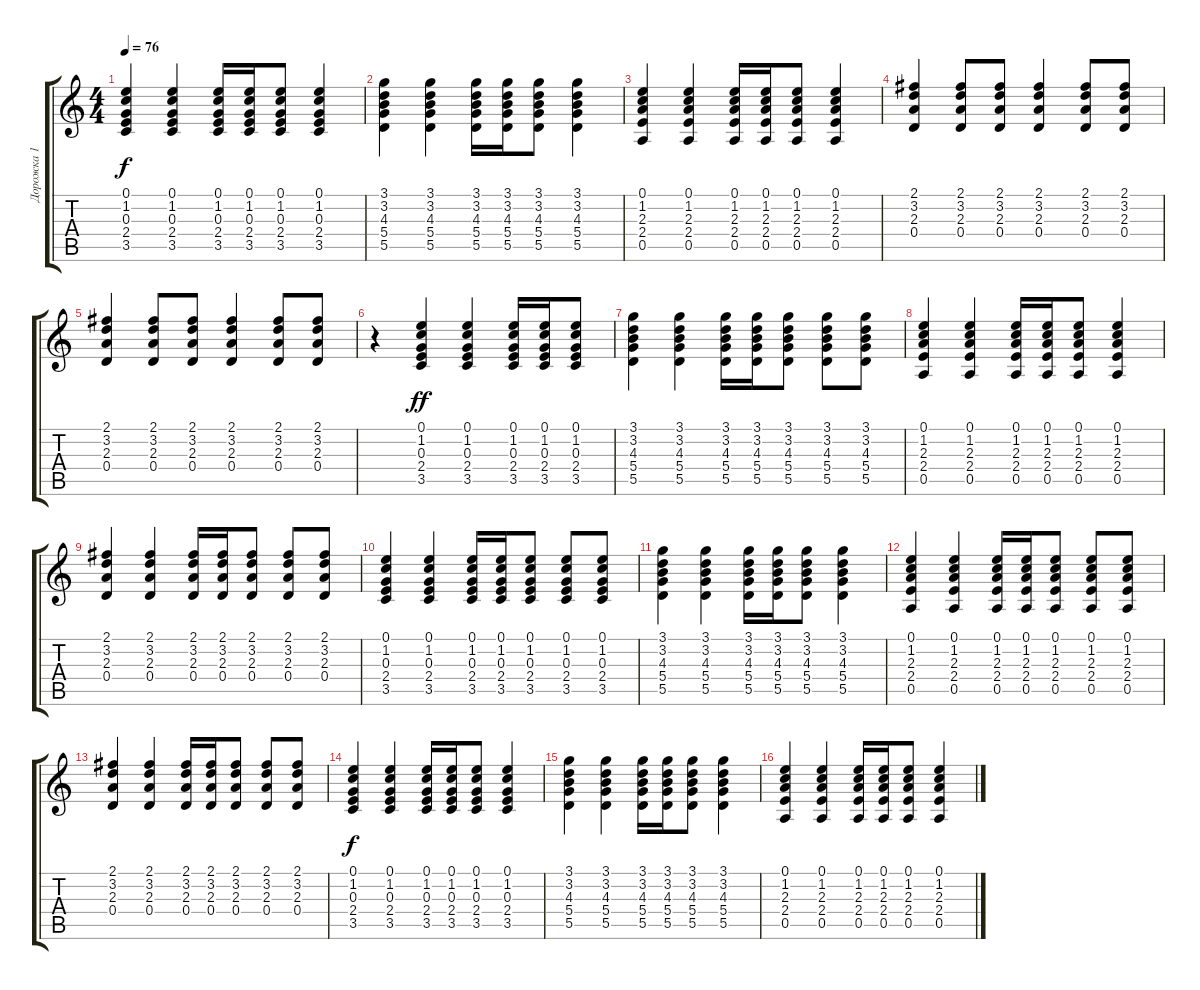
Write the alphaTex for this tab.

\track ("Дорожка 1" "Дорожка 1") {instrument acousticguitarsteel}
\staff {score tabs}
\tuning (E4 B3 G3 D3 A2 E2) {hide}
\ts (4 4)
\tempo 76
\clef g2
\ks c
(0.1 1.2 0.3 2.4 3.5).4{dy f} (0.1 1.2 0.3 2.4 3.5).4 (0.1 1.2 0.3 2.4 3.5).16 (0.1 1.2 0.3 2.4 3.5).16 (0.1 1.2 0.3 2.4 3.5).8 (0.1 1.2 0.3 2.4 3.5).4 |
(3.1 3.2 4.3 5.4 5.5).4 (3.1 3.2 4.3 5.4 5.5).4 (3.1 3.2 4.3 5.4 5.5).16 (3.1 3.2 4.3 5.4 5.5).16 (3.1 3.2 4.3 5.4 5.5).8 (3.1 3.2 4.3 5.4 5.5).4 |
(0.1 1.2 2.3 2.4 0.5).4 (0.1 1.2 2.3 2.4 0.5).4 (0.1 1.2 2.3 2.4 0.5).16 (0.1 1.2 2.3 2.4 0.5).16 (0.1 1.2 2.3 2.4 0.5).8 (0.1 1.2 2.3 2.4 0.5).4 |
(2.1 3.2 2.3 0.4).4 (2.1 3.2 2.3 0.4).8 (2.1 3.2 2.3 0.4).8 (2.1 3.2 2.3 0.4).4 (2.1 3.2 2.3 0.4).8 (2.1 3.2 2.3 0.4).8 |
(2.1 3.2 2.3 0.4).4 (2.1 3.2 2.3 0.4).8 (2.1 3.2 2.3 0.4).8 (2.1 3.2 2.3 0.4).4 (2.1 3.2 2.3 0.4).8 (2.1 3.2 2.3 0.4).8 |
r.4 (0.1 1.2 0.3 2.4 3.5).4{dy ff} (0.1 1.2 0.3 2.4 3.5).4 (0.1 1.2 0.3 2.4 3.5).16 (0.1 1.2 0.3 2.4 3.5).16 (0.1 1.2 0.3 2.4 3.5).8 |
(3.1 3.2 4.3 5.4 5.5).4 (3.1 3.2 4.3 5.4 5.5).4 (3.1 3.2 4.3 5.4 5.5).16 (3.1 3.2 4.3 5.4 5.5).16 (3.1 3.2 4.3 5.4 5.5).8 (3.1 3.2 4.3 5.4 5.5).8 (3.1 3.2 4.3 5.4 5.5).8 |
(0.1 1.2 2.3 2.4 0.5).4 (0.1 1.2 2.3 2.4 0.5).4 (0.1 1.2 2.3 2.4 0.5).16 (0.1 1.2 2.3 2.4 0.5).16 (0.1 1.2 2.3 2.4 0.5).8 (0.1 1.2 2.3 2.4 0.5).4 |
(2.1 3.2 2.3 0.4).4 (2.1 3.2 2.3 0.4).4 (2.1 3.2 2.3 0.4).16 (2.1 3.2 2.3 0.4).16 (2.1 3.2 2.3 0.4).8 (2.1 3.2 2.3 0.4).8 (2.1 3.2 2.3 0.4).8 |
(0.1 1.2 0.3 2.4 3.5).4 (0.1 1.2 0.3 2.4 3.5).4 (0.1 1.2 0.3 2.4 3.5).16 (0.1 1.2 0.3 2.4 3.5).16 (0.1 1.2 0.3 2.4 3.5).8 (0.1 1.2 0.3 2.4 3.5).8 (0.1 1.2 0.3 2.4 3.5).8 |
(3.1 3.2 4.3 5.4 5.5).4 (3.1 3.2 4.3 5.4 5.5).4 (3.1 3.2 4.3 5.4 5.5).16 (3.1 3.2 4.3 5.4 5.5).16 (3.1 3.2 4.3 5.4 5.5).8 (3.1 3.2 4.3 5.4 5.5).4 |
(0.1 1.2 2.3 2.4 0.5).4 (0.1 1.2 2.3 2.4 0.5).4 (0.1 1.2 2.3 2.4 0.5).16 (0.1 1.2 2.3 2.4 0.5).16 (0.1 1.2 2.3 2.4 0.5).8 (0.1 1.2 2.3 2.4 0.5).8 (0.1 1.2 2.3 2.4 0.5).8 |
(2.1 3.2 2.3 0.4).4 (2.1 3.2 2.3 0.4).4 (2.1 3.2 2.3 0.4).16 (2.1 3.2 2.3 0.4).16 (2.1 3.2 2.3 0.4).8 (2.1 3.2 2.3 0.4).8 (2.1 3.2 2.3 0.4).8 |
(0.1 1.2 0.3 2.4 3.5).4{dy f} (0.1 1.2 0.3 2.4 3.5).4 (0.1 1.2 0.3 2.4 3.5).16 (0.1 1.2 0.3 2.4 3.5).16 (0.1 1.2 0.3 2.4 3.5).8 (0.1 1.2 0.3 2.4 3.5).4 |
(3.1 3.2 4.3 5.4 5.5).4 (3.1 3.2 4.3 5.4 5.5).4 (3.1 3.2 4.3 5.4 5.5).16 (3.1 3.2 4.3 5.4 5.5).16 (3.1 3.2 4.3 5.4 5.5).8 (3.1 3.2 4.3 5.4 5.5).4 |
(0.1 1.2 2.3 2.4 0.5).4 (0.1 1.2 2.3 2.4 0.5).4 (0.1 1.2 2.3 2.4 0.5).16 (0.1 1.2 2.3 2.4 0.5).16 (0.1 1.2 2.3 2.4 0.5).8 (0.1 1.2 2.3 2.4 0.5).4
